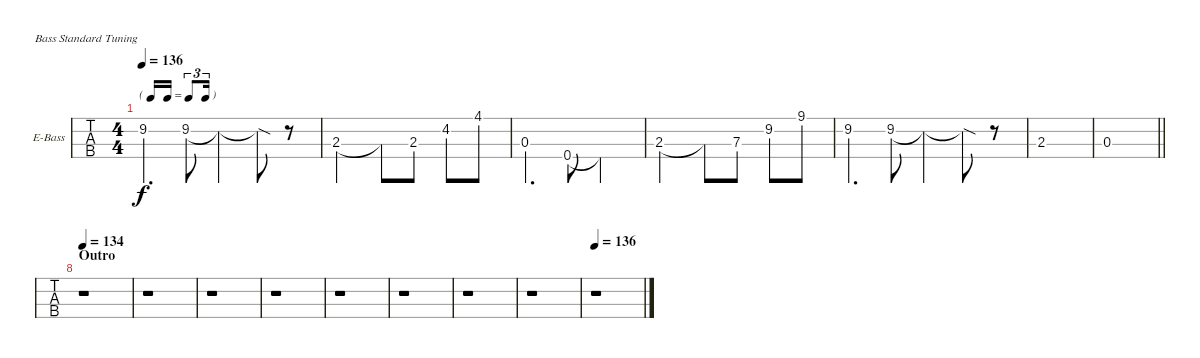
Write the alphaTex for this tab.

\bracketExtendMode nobrackets
\firstSystemTrackNameOrientation horizontal
\otherSystemsTrackNameOrientation horizontal
\defaultBarNumberDisplay FirstOfSystem
\track ("Electric Bass" "E-Bass") {instrument electricbassfinger}
\staff {tabs}
\tuning (G2 D2 A1 E1)
\ts (4 4)
\tf triplet16th
\tempo 136
\clef f4
\scale
0.333333
\ks c#minor
9.2.4{d dy f} 9.2.8 9.2{t}.4 9.2{sod t}.8 r.8 |
\scale
0.333333 2.3.2 2.3{t}.8 2.3.8 4.2.8 4.1.8 |
\scale
0.333333 0.3.4{d} 0.4.8 0.4{t}.2 |
\scale
0.333333
\ks e
2.3.2 2.3{t}.8 7.3.8 9.2.8 9.1.8 |
\scale
0.333333
\ks c#minor
9.2.4{d} 9.2.8 9.2{t}.4 9.2{sod t}.8 r.8 |
\scale
0.333333 2.3.1 |
\scale
0.333333
\barLineRight lightlight
0.3.1 |
\section ("" "Outro")
\tempo 134
\scale
0.333333
\ks e
r.1 |
\scale
0.333333
\ks c#minor
r.1 |
\scale
0.333333 r.1 |
\scale
0.333333 r.1 |
\scale
0.333333
\ks e
r.1 |
\scale
0.333333
\ks c#minor
r.1 |
\scale
0.333333 r.1 |
\scale
0.333333 r.1 |
\tempo 136
\scale
0.333333
\ks e
r.1
